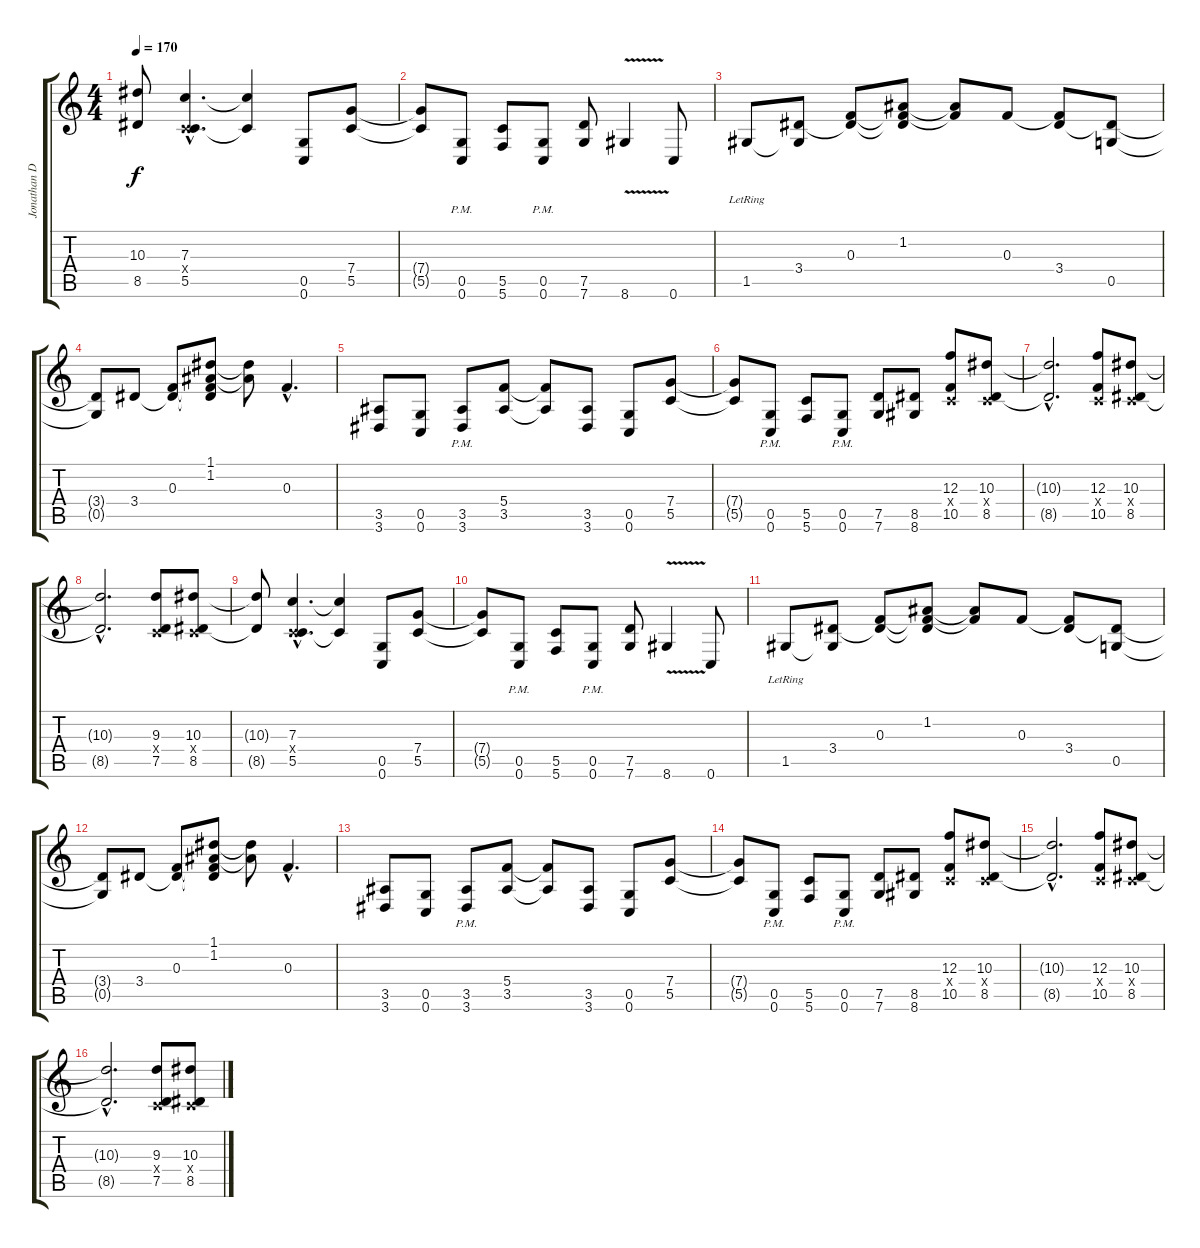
\track ("Jonathan Donais" "Jonathan D") {instrument distortionguitar}
\staff {score tabs}
\tuning (D4 A3 F3 C3 G2 C2) {hide}
\ts (4 4)
\tempo 170
\clef g2
\ks c
(10.3{t} 8.5{t}).8{dy f} (7.3{hac} 0.4{hac x} 5.5{hac}).4{d} (7.3{t} 5.5{t}).4 (0.5 0.6).8 (7.4 5.5).8 |
(7.4{t} 5.5{t}).8 (0.5{pm} 0.6{pm}).8 (5.5 5.6).8 (0.5{pm} 0.6{pm}).8 (7.5 7.6).8 8.6{v}.4{instrument guitarharmonics} 0.6.8{instrument distortionguitar} |
1.5{lr}.8 (3.4 1.5{t}).8 (0.3 3.4{t}).8 (1.2 0.3{t} 3.4{t}).8 (1.2{t} 0.3{t}).8 0.3.8 (0.3{t} 3.4).8 (3.4{t} 0.5).8 |
(3.4{t} 0.5{t}).8 3.4.8 (0.3 3.4{t}).8 (1.1 1.2 0.3{t} 3.4{t}).8 (1.1{t} 1.2{t}).8 0.3{hac}.4{d} |
(3.5 3.6).8 (0.5 0.6).8 (3.5{pm} 3.6{pm}).8 (5.4 3.5).8 (5.4{t} 3.5{t}).8 (3.5 3.6).8 (0.5 0.6).8 (7.4 5.5).8 |
(7.4{t} 5.5{t}).8 (0.5{pm} 0.6{pm}).8 (5.5 5.6).8 (0.5{pm} 0.6{pm}).8 (7.5 7.6).8 (8.5 8.6).8 (12.3 0.4{x} 10.5).8 (10.3 0.4{x} 8.5).8 |
(10.3{hac t} 8.5{hac t}).2{d} (12.3 0.4{x} 10.5).8 (10.3 0.4{x} 8.5).8 |
(10.3{hac t} 8.5{hac t}).2{d} (9.3 0.4{x} 7.5).8 (10.3 0.4{x} 8.5).8 |
(10.3{t} 8.5{t}).8 (7.3{hac} 0.4{hac x} 5.5{hac}).4{d} (7.3{t} 5.5{t}).4 (0.5 0.6).8 (7.4 5.5).8 |
(7.4{t} 5.5{t}).8 (0.5{pm} 0.6{pm}).8 (5.5 5.6).8 (0.5{pm} 0.6{pm}).8 (7.5 7.6).8 8.6{v}.4{instrument guitarharmonics} 0.6.8{instrument distortionguitar} |
1.5{lr}.8 (3.4 1.5{t}).8 (0.3 3.4{t}).8 (1.2 0.3{t} 3.4{t}).8 (1.2{t} 0.3{t}).8 0.3.8 (0.3{t} 3.4).8 (3.4{t} 0.5).8 |
(3.4{t} 0.5{t}).8 3.4.8 (0.3 3.4{t}).8 (1.1 1.2 0.3{t} 3.4{t}).8 (1.1{t} 1.2{t}).8 0.3{hac}.4{d} |
(3.5 3.6).8 (0.5 0.6).8 (3.5{pm} 3.6{pm}).8 (5.4 3.5).8 (5.4{t} 3.5{t}).8 (3.5 3.6).8 (0.5 0.6).8 (7.4 5.5).8 |
(7.4{t} 5.5{t}).8 (0.5{pm} 0.6{pm}).8 (5.5 5.6).8 (0.5{pm} 0.6{pm}).8 (7.5 7.6).8 (8.5 8.6).8 (12.3 0.4{x} 10.5).8 (10.3 0.4{x} 8.5).8 |
(10.3{hac t} 8.5{hac t}).2{d} (12.3 0.4{x} 10.5).8 (10.3 0.4{x} 8.5).8 |
(10.3{hac t} 8.5{hac t}).2{d} (9.3 0.4{x} 7.5).8 (10.3 0.4{x} 8.5).8
